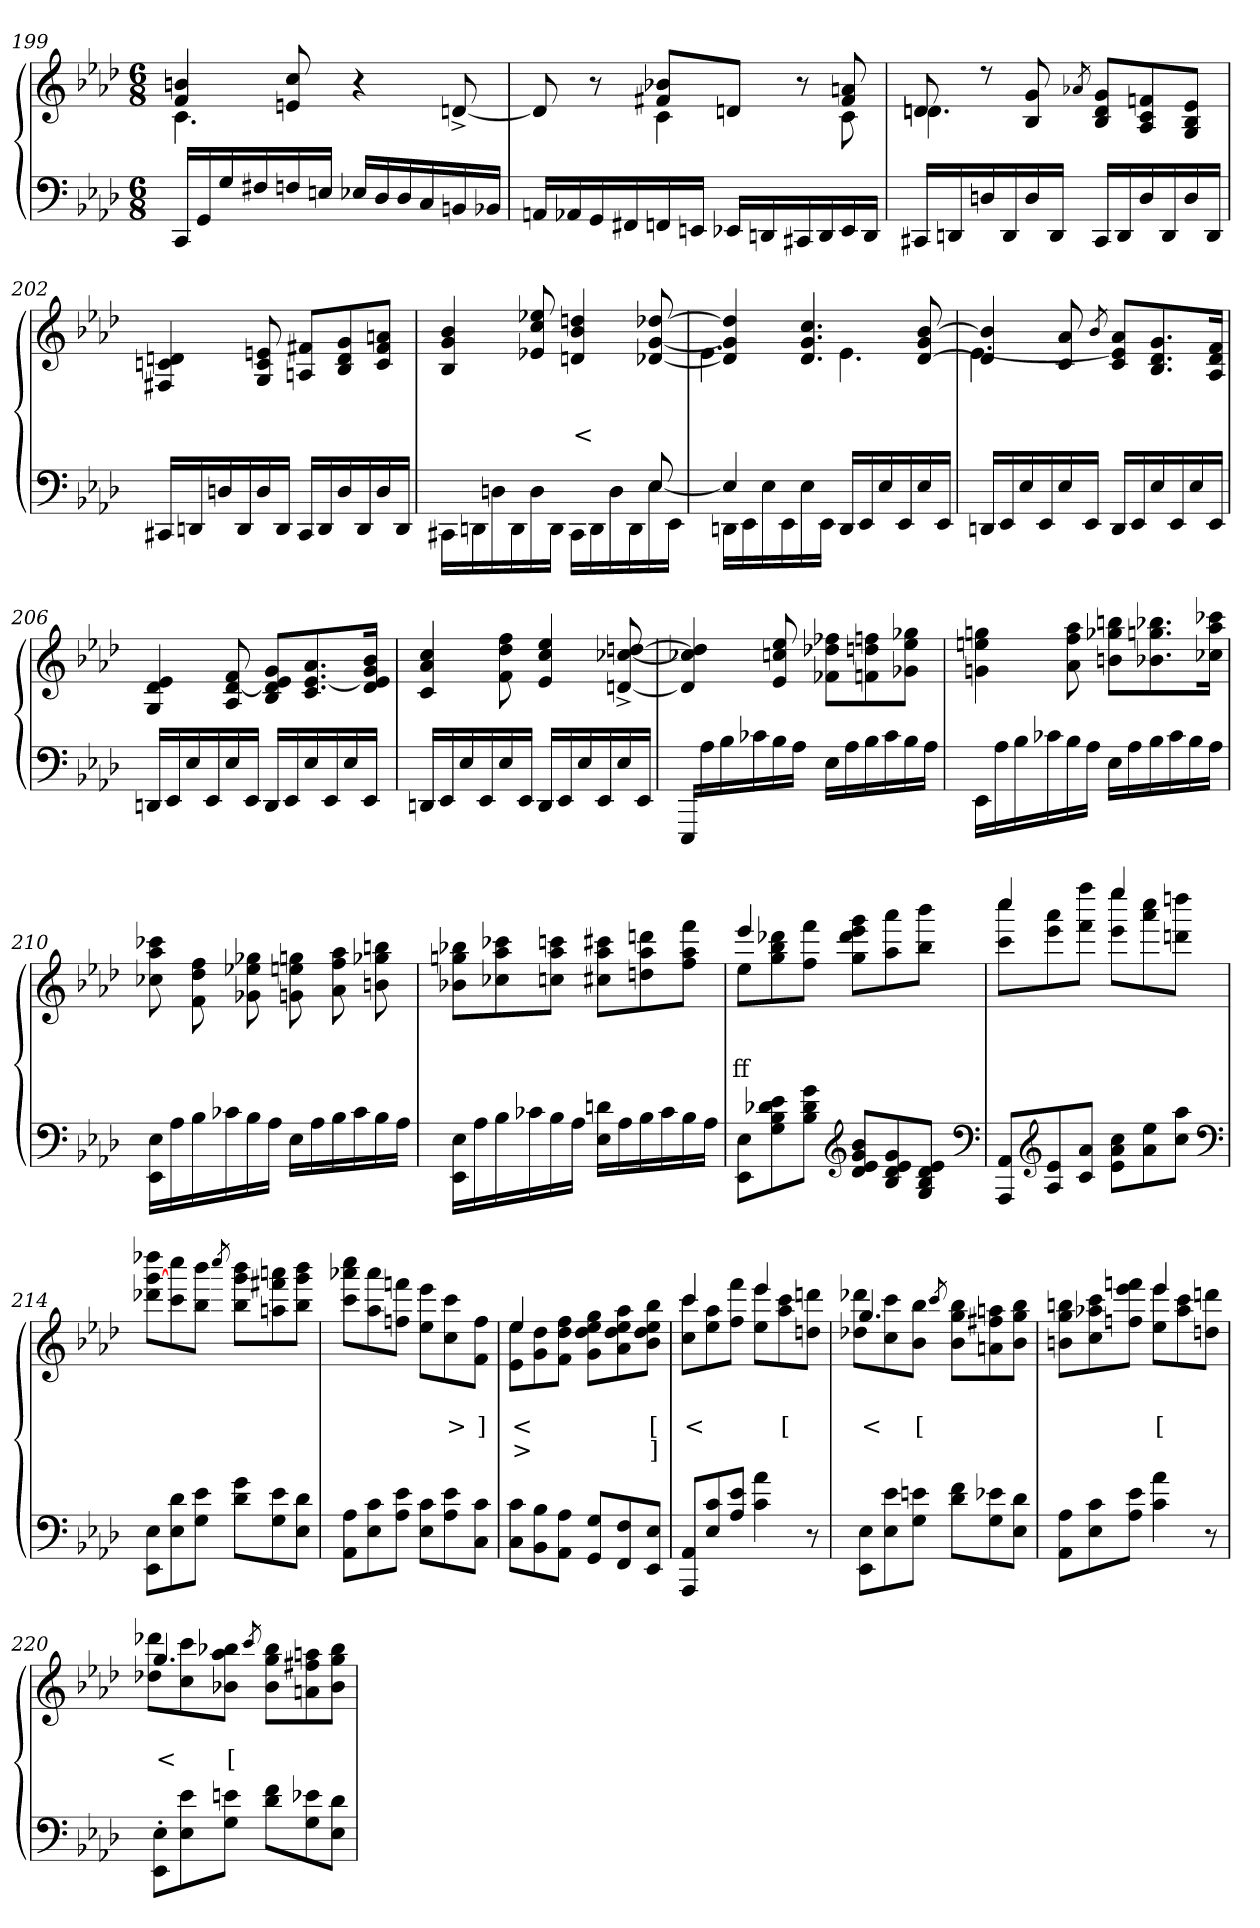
**kern	**kern	**text	**text	**text
*part2	*part1	*part1	*part1	*part1
*staff2	*staff1	*staff1	*staff1	*staff1
*clefF4	*clefG2	*	*	*
*k[b-e-a-d-]	*k[b-e-a-d-]	*	*	*
*M6/8	*M6/8	*	*	*
=199	=199	=199	=199	=199
*	*^	*	*	*
16CC/LL	4bn 4f	4.c	.	.	.
16GG	.	.	.	.	.
16G	.	.	.	.	.
16F#X	.	.	.	.	.
16Fn	8en 8cc	.	.	.	.
16EnJJ	.	.	.	.	.
16E-X/LL	4r	4.ryy	.	.	.
16D-	.	.	.	.	.
16D-	.	.	.	.	.
16C	.	.	.	.	.
16BBn	[8dn^>L	.	.	.	.
16BB-XJJ	.	.	.	.	.
=200	=200	=200	=200	=200	=200
16AAnLL	8dn]	4ryy	.	.	.
16AA-X	.	.	.	.	.
16GG	8r	.	.	.	.
16FF#X	.	.	.	.	.
16FFn	8b-X 8f#XL	4c	.	.	.
16EEnJJ	.	.	.	.	.
16EE-XLL	8dnJ	.	.	.	.
16DDn	.	.	.	.	.
16CC#X	8r	8ryy	.	.	.
16DD	.	.	.	.	.
16EE-	8an 8f#	8c	.	.	.
16DDJJ	.	.	.	.	.
=201	=201	=201	=201	=201	=201
16CC#XLL	8dn	4.dn	.	.	.
16DDn	.	.	.	.	.
16Dn	8r	.	.	.	.
16DD	.	.	.	.	.
16D	8g 8B-	.	.	.	.
16DDJJ	.	.	.	.	.
.	8qa-X/	.	.	.	.
16CC#LL	8g 8d] 8B-L	4.ryy	.	.	.
16DD	.	.	.	.	.
16D	8fn 8c 8A-	.	.	.	.
16DD	.	.	.	.	.
16D	8e- 8B- 8GJ	.	.	.	.
16DDJJ	.	.	.	.	.
*	*v	*v	*	*	*
=202	=202	=202	=202	=202
16CC#XLL	4dn 4cn 4F#X	.	.	.
16DDn	.	.	.	.
16Dn	.	.	.	.
16DD	.	.	.	.
16D	8en 8c 8G	.	.	.
16DDJJ	.	.	.	.
16CC#LL	8f# 8AnL	.	.	.
16DD	.	.	.	.
16D	8g 8d 8B-	.	.	.
16DD	.	.	.	.
16D	8an 8f# 8cJ	.	.	.
16DDJJ	.	.	.	.
=203	=203	=203	=203	=203
*^	*	*	*	*
16CC#X\LL	8ryy	4b- 4g 4B-	.	.	.
16DDn	.	.	.	.	.
*v	*v	*	*	*	*
16Dn	.	.	.	.
16DD	.	.	.	.
16D	8ee-X 8cc 8e-X	.	.	.
16DDJJ	.	.	.	.
16CC#\LL	4ddn 4b- 4dn	.	<	.
16DD	.	.	.	.
16D	.	.	.	.
16DD	.	.	.	.
*^	*	*	*	*
16E-	[8E-/	[8dd-X [8g [8d-X	.	.	.
16EE-JJ	.	.	.	.	.
=204	=204	=204	=204	=204	=204
*	*	*^	*	*	*
4E-]	16DDnLL	4dd-] 4g] 4d-]	4.e-	.	.	.
.	16EE-	.	.	.	.	.
.	16E-	.	.	.	.	.
.	16EE-	.	.	.	.	.
2ryy	16E-	4.cc 4.g 4.d-	.	.	.	.
.	16EE-JJ	.	.	.	.	.
.	16DD/LL	.	4.e-	.	.	.
.	16EE-	.	.	.	.	.
.	16E-	.	.	.	.	.
.	16EE-	.	.	.	.	.
.	16E-	[8b- 8g [8d-	.	.	.	.
.	16EE-JJ	.	.	.	.	.
*v	*v	*	*	*	*	*
=205	=205	=205	=205	=205	=205
16DDn/LL	4b-] 4d-]	[4.e-	.	.	.
16EE-	.	.	.	.	.
16E-	.	.	.	.	.
16EE-	.	.	.	.	.
16E-	8a- 8c	.	.	.	.
16EE-JJ	.	.	.	.	.
.	8qb-/	.	.	.	.
16DD/LL	8a- 8e-] 8cL	4.ryy	.	.	.
16EE-	.	.	.	.	.
16E-	8.g 8.d- 8.B-	.	.	.	.
16EE-	.	.	.	.	.
16E-	.	.	.	.	.
16EE-JJ	16f 16d- 16A-Jk	.	.	.	.
*	*v	*v	*	*	*
=206	=206	=206	=206	=206
16DDn/LL	4e- 4d- 4G	.	.	.
16EE-	.	.	.	.
16E-	.	.	.	.
16EE-	.	.	.	.
16E-	8f [8d- 8A-	.	.	.
16EE-JJ	.	.	.	.
16DD/LL	8g 8e- 8d-] 8B-L	.	.	.
16EE-	.	.	.	.
16E-	8.a- [8.e- 8.c	.	.	.
16EE-	.	.	.	.
16E-	.	.	.	.
16EE-JJ	16b- 16g 16e-] 16d-Jk	.	.	.
=207	=207	=207	=207	=207
16DDnLL	4cc/ 4a-/ 4c/	.	.	.
16EE-	.	.	.	.
16E-	.	.	.	.
16EE-	.	.	.	.
16E-	8ff 8dd- 8f	.	.	.
16EE-JJ	.	.	.	.
16DDLL	4ee-/ 4cc/ 4e-/	.	.	.
16EE-	.	.	.	.
16E-	.	.	.	.
16EE-	.	.	.	.
16E-	[8ddn/^> [8cc-X/^> [8dn/^>	.	.	.
16EE-JJ	.	.	.	.
=208	=208	=208	=208	=208
16EEE-/LL	4ddn/] 4cc-X/] 4dn/]	.	.	.
16A-\	.	.	.	.
16B-\	.	.	.	.
16c-X\	.	.	.	.
16B-\	8ee-/ 8ccn/ 8e-/	.	.	.
16A-\JJ	.	.	.	.
16E-LL	8ff-X 8dd-X 8f-XL	.	.	.
16A-	.	.	.	.
16B-	8ffn 8ddn 8fn	.	.	.
16c-	.	.	.	.
16B-	8gg-X 8ee- 8g-XJ	.	.	.
16A-JJ	.	.	.	.
=209	=209	=209	=209	=209
16EE-LL	4ggn 4een 4gn	.	.	.
16A-	.	.	.	.
16B-	.	.	.	.
16c-X	.	.	.	.
16B-	8aa- 8ff 8a-	.	.	.
16A-JJ	.	.	.	.
16E-LL	8bbn 8gg-X 8bnL	.	.	.
16A-	.	.	.	.
16B-	8.bb-X 8.ggn 8.b-X	.	.	.
16c-	.	.	.	.
16B-	.	.	.	.
16A-JJ	16ccc-X 16aa- 16cc-XJk	.	.	.
=210	=210	=210	=210	=210
16E- 16EE-LL	8ccc-X 8aa- 8cc-X	.	.	.
16A-	.	.	.	.
16B-	8ff 8dd- 8fL	.	.	.
16c-X	.	.	.	.
16B-	8gg-X 8ee-X 8g-X	.	.	.
16A-JJ	.	.	.	.
16E-LL	8ggn 8een 8gnL	.	.	.
16A-	.	.	.	.
16B-	8aa- 8ff 8a-	.	.	.
16c-	.	.	.	.
16B-	8bbn 8gg-X 8bnJ	.	.	.
16A-JJ	.	.	.	.
=211	=211	=211	=211	=211
16E- 16EE-LL	8bb-X 8ggn 8b-XL	.	.	.
16A-	.	.	.	.
16B-	8ccc-X 8aa- 8cc-X	.	.	.
16c-X	.	.	.	.
16B-	8cccn 8aa- 8ccnJ	.	.	.
16A-JJ	.	.	.	.
16dn 16E-LL	8ccc#X 8aa- 8cc#XL	.	.	.
16A-	.	.	.	.
16B-	8dddn 8aa- 8ddn	.	.	.
16c-	.	.	.	.
16B-	8fff 8aa- 8ffJ	.	.	.
16A-JJ	.	.	.	.
=212	=212	=212	=212	=212
*	*^	*	*	*
8E- 8EE-L	8ee-\L	4eee-/	.	ff	.
8e- 8d-X 8B- 8G	8ddd-X 8bb- 8gg	.	.	.	.
8g 8d- 8B-J	8fff 8ffJ	2ryy	.	.	.
*clefG2	*	*	*	*	*
8b- 8g 8e- 8d-L	8ggg\ 8eee-\ 8ddd-\ 8gg\L	.	.	.	.
8g 8e- 8d- 8B-	8aaa- 8aa-	.	.	.	.
8e- 8d- 8B- 8GJ	8bbb- 8bb-J	.	.	.	.
*clefF4	*	*	*	*	*
=213	=213	=213	=213	=213	=213
8AA- 8AAA-L	8cccc\ 8ccc\L	4cccc/	.	.	.
*clefG2	*	*	*	*	*
8e- 8A-	8aaa- 8eee-	.	.	.	.
8a- 8cJ	8ffff 8fffJ	8ryy	.	.	.
8cc 8a- 8e-L	8eeee-\ 8eee-\L	4eeee-/	.	.	.
8ee- 8a-	8cccc 8aaa-	.	.	.	.
8aa- 8ccJ	8ddddn 8dddnJ	8ryy	.	.	.
*	*v	*v	*	*	*
*clefF4	*	*	*	*
=214	=214	=214	=214	=214
8E- 8EE-L	8dddd-X [8ggg 8ddd-XL	.	.	.
8d- 8E-	8cccc 8ccc	.	.	.
8e- 8GJ	8bbb- 8bb-J	.	.	.
.	8qcccc/	.	.	.
8g 8d-L	8bbb- 8ggg] 8bb-L	.	.	.
8e- 8G	8aaan 8fff#X 8aan	.	.	.
8d- 8E-J	8bbb- 8ggg 8bb-J	.	.	.
=215	=215	=215	=215	=215
8A- 8AA-L	8cccc 8aaa-X 8cccL	.	.	.
8c 8E-	8aaa- 8aa-	.	.	.
8e- 8A-J	8fffn 8ffnJ	.	.	.
8c 8E-L	8eee- 8ee-L	.	.	.
8e- 8A-	8ccc 8cc	.	>	.
8C 8cJ	8ff 8fJ	.	]	.
=216	=216	=216	=216	=216
*	*^	*	*	*
8c 8CL	4ee-	8ee- 8e-L	.	<	>
8B- 8BB-	.	8dd- 8g	.	.	.
8A- 8AA-J	2ryy	8ff 8dd- 8fJ	.	.	.
8G/ 8GG/L	.	8gg 8ee- 8dd- 8gL	.	.	.
8F 8FF	.	8aa- 8ee- 8dd- 8a-	.	.	.
8E- 8EE-J	.	8bb- 8ee- 8dd- 8b-J	.	[	]
=217	=217	=217	=217	=217	=217
8AA- 8AAA-L	4ccc	8ccc 8ccL	.	<	.
8c 8E-	.	8aa- 8ee-	.	.	.
8e- 8A-J	8ryy	8fff 8ffJ	.	.	.
4a- 4c	4eee-	8eee- 8ee-L	.	.	.
.	.	8ccc 8aa-	.	[	.
8r	8ryy	8dddn 8ddnJ	.	.	.
=218	=218	=218	=218	=218	=218
8E- 8EE-L	4.gg	8ddd-X 8dd-XL	.	<	.
8e- 8E-	.	8ccc 8cc	.	.	.
8en 8GJ	.	8bb- 8b-J	.	[	.
.	.	8qccc/	.	.	.
8f 8d-L	4.ryy	8bb- 8gg 8b-L	.	.	.
8e-X 8G	.	8aan 8ff#X 8an	.	.	.
8d- 8E-J	.	8bb- 8gg 8b-J	.	.	.
=219	=219	=219	=219	=219	=219
8A- 8AA-L	8bbn 8gg 8bnL	4.ryy	.	.	.
8c 8E-	8ccc 8aa-X 8cc	.	.	.	.
8e- 8A-J	8fffn 8eee- 8ffnJ	.	.	.	.
4a- 4c	8eee-\ 8ee-\L	4eee-/	.	[	.
.	8ccc 8aa-	.	.	.	.
8r	8dddn\ 8ddn\J	8ryy	.	.	.
=220	=220	=220	=220	=220	=220
8E-'> 8EE-'>L	4.gg	8ddd-X 8dd-XL	.	<	.
8e- 8E-	.	8ccc 8cc	.	.	.
8en 8GJ	.	8bb-X 8aa- 8b-XJ	.	[	.
.	.	8qccc/	.	.	.
8f 8d-L	4.ryy	8bb- 8gg 8b-L	.	.	.
8e-X 8G	.	8aan 8ff#X 8an	.	.	.
8d- 8E-J	.	8bb- 8gg 8b-J	.	.	.
*	*v	*v	*	*	*
=	=	=	=	=
*-	*-	*-	*-	*-
